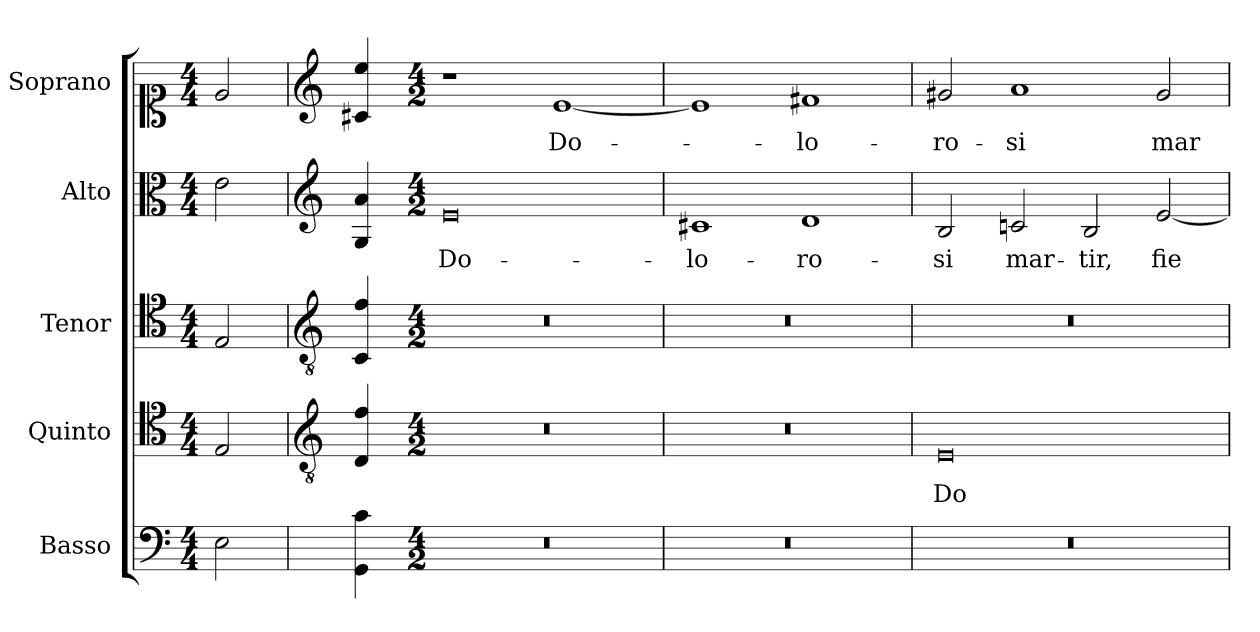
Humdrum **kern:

**kern	**kern	**text	**kern	**kern	**text	**kern	**text
*part5	*part4	*part4	*part3	*part2	*part2	*part1	*part1
*staff5	*staff4	*staff4	*staff3	*staff2	*staff2	*staff1	*staff1
*I"Basso	*I"Quinto	*	*I"Tenor	*I"Alto	*	*I"Soprano	*
*	*I'T.	*	*I'T.	*I'A.	*	*I'Sop.	*
!!LO:PB:g=z
*clefF4	*clefC4	*	*clefC4	*clefC3	*	*clefC1	*
*	*ITrd7c12	*	*ITrd7c12	*	*	*	*
*k[]	*k[]	*	*k[]	*k[]	*	*k[]	*
*C:	*C:	*	*C:	*C:	*	*C:	*
*M4/4	*M4/4	*	*M4/4	*M4/4	*	*M4/4	*
=1	=1	=1	=1	=1	=1	=1	=1
!LO:N:head=open	!LO:N:head=open	!	!LO:N:head=open	!LO:N:head=open	!	!LO:N:head=open	!
2Ei\	2EEi/	.	2EEi/	2ei\	.	2ei/	.
=2	=2	=2	=2	=2	=2	=2	=2
*	*clefGv2	*	*clefGv2	*clefG2	*	*clefG2	*
4GGi\ 4ci	4DDi/ 4Fi	.	4CCi/ 4Fi	4Gi/ 4ai	.	4c#Xi/ 4eei	.
=3-	=3-	=3-	=3-	=3-	=3-	=3-	=3-
*M4/2	*M4/2	*	*M4/2	*M4/2	*	*M4/2	*
!LO:N:vis=1	!LO:N:vis=1	!	!LO:N:vis=1	!	!	!	!
!	!	!	!	!	!LO:LY:b:color=#000000	!	!
0r	0r	.	0r	0ei	Do-	1r	.
!	!	!	!	!	!	!	!LO:LY:b:color=#000000
.	.	.	.	.	.	[1ei	Do-
=4	=4	=4	=4	=4	=4	=4	=4
!LO:N:vis=1	!LO:N:vis=1	!	!LO:N:vis=1	!	!	!	!
!	!	!	!	!	!LO:LY:b:color=#000000	!	!
0r	0r	.	0r	1c#Xi	-lo-	1ei]	.
!	!	!	!	!	!LO:LY:b:color=#000000	!	!
!	!	!	!	!	!	!	!LO:LY:b:color=#000000
.	.	.	.	1di	-ro-	1f#Xi	-lo-
=5	=5	=5	=5	=5	=5	=5	=5
!LO:N:vis=1	!	!	!	!	!	!	!
!	!	!LO:LY:b:color=#000000	!LO:N:vis=1	!	!	!	!
!	!	!	!	!	!LO:LY:b:color=#000000	!	!
!	!	!	!	!	!	!	!LO:LY:b:color=#000000
0r	0EEi	Do-	0r	2Bi/	-si	2g#Xi/	-ro-
!	!	!	!	!	!LO:LY:b:color=#000000	!	!
!	!	!	!	!	!	!	!LO:LY:b:color=#000000
.	.	.	.	2cni/	mar-	1ai	-si
!	!	!	!	!	!LO:LY:b:color=#000000	!	!
.	.	.	.	2Bi/	-tir,	.	.
!	!	!	!	!	!LO:LY:b:color=#000000	!	!
!	!	!	!	!	!	!	!LO:LY:b:color=#000000
.	.	.	.	[2ei/	fie-	2g#i/	mar-
=	=	=	=	=	=	=	=
*-	*-	*-	*-	*-	*-	*-	*-
